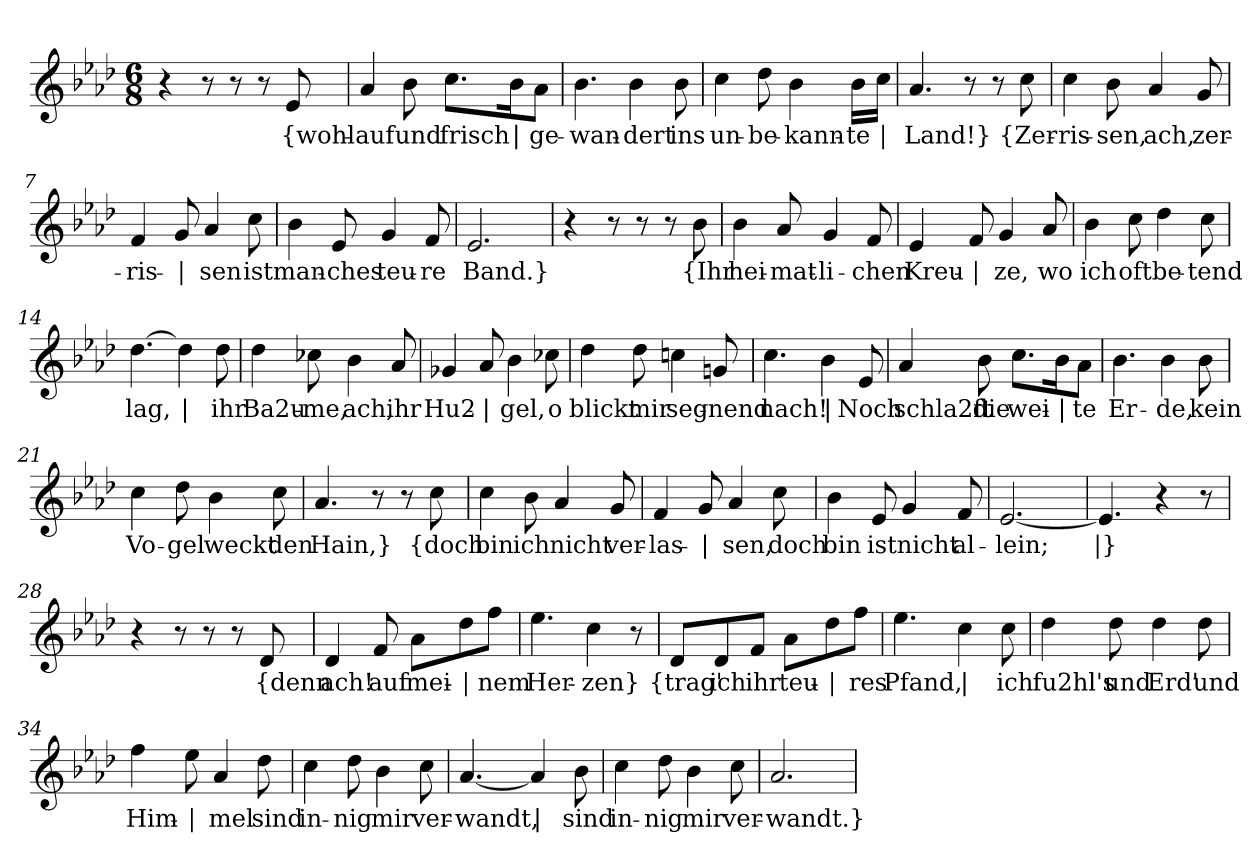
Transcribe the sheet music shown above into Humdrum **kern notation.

**kern	**text
*part1	*part1
*staff1	*staff1
*clefG2	*
*k[b-e-a-d-]	*
*M6/8	*
=1	=1
4r	.
8r	.
8r	.
8r	.
!	!LO:LY:b
8e-/	{wohl-
=2	=2
!	!LO:LY:b
4a-/	auf
!	!LO:LY:b
8b-\	und
!	!LO:LY:b
8.cc\L	frisch
!	!LO:LY:b
16b-\K	|
!	!LO:LY:b
8a-\J	ge-
=3	=3
!	!LO:LY:b
4.b-\	-wan-
!	!LO:LY:b
4b-\	-dert
!	!LO:LY:b
8b-\	ins
=4	=4
!	!LO:LY:b
4cc\	un-
!	!LO:LY:b
8dd-\	-be-
!	!LO:LY:b
4b-\	-kann-
!	!LO:LY:b
16b-\LL	-te
!	!LO:LY:b
16cc\JJ	|
=5	=5
!	!LO:LY:b
4.a-/	Land!}
8r	.
8r	.
!	!LO:LY:b
8cc\	{Zer-
!!LO:LB:g=z
=6	=6
!	!LO:LY:b
4cc\	-ris-
!	!LO:LY:b
8b-\	-sen,
!	!LO:LY:b
4a-/	ach,
!	!LO:LY:b
8g/	zer-
=7	=7
!	!LO:LY:b
4f/	-ris-
!	!LO:LY:b
8g/	|
!	!LO:LY:b
4a-/	-sen
!	!LO:LY:b
8cc\	ist
=8	=8
!	!LO:LY:b
4b-\	man-
!	!LO:LY:b
8e-/	-ches
!	!LO:LY:b
4g/	teu-
!	!LO:LY:b
8f/	-re
=9	=9
!	!LO:LY:b
2.e-/	Band.}
=10	=10
4r	.
8r	.
8r	.
8r	.
!	!LO:LY:b
8b-\	{Ihr
=11	=11
!	!LO:LY:b
4b-\	hei-
!	!LO:LY:b
8a-/	-mat-
!	!LO:LY:b
4g/	-li-
!	!LO:LY:b
8f/	-chen
!!LO:LB:g=z
=12	=12
!	!LO:LY:b
4e-/	Kreu-
!	!LO:LY:b
8f/	|
!	!LO:LY:b
4g/	-ze,
!	!LO:LY:b
8a-/	wo
=13	=13
!	!LO:LY:b
4b-\	ich
!	!LO:LY:b
8cc\	oft
!	!LO:LY:b
4dd-\	be-
!	!LO:LY:b
8cc\	-tend
=14	=14
!	!LO:LY:b
[4.dd-\	lag,
!	!LO:LY:b
4dd-\]	|
!	!LO:LY:b
8dd-\	ihr
=15	=15
!	!LO:LY:b
4dd-\	Ba2u-
!	!LO:LY:b
8cc-X\	-me,
!	!LO:LY:b
4b-\	ach,
!	!LO:LY:b
8a-/	ihr
=16	=16
!	!LO:LY:b
4g-X/	Hu2-
!	!LO:LY:b
8a-/	|
!	!LO:LY:b
4b-\	-gel,
!	!LO:LY:b
8cc-X\	o
=17	=17
!	!LO:LY:b
4dd-\	blickt
!	!LO:LY:b
8dd-\	mir
!	!LO:LY:b
4ccn\	seg-
!	!LO:LY:b
8gn/	-nend
!!LO:LB:g=z
=18	=18
!	!LO:LY:b
4.cc\	nach!
!	!LO:LY:b
4b-\	|
!	!LO:LY:b
8e-/	Noch
=19	=19
!	!LO:LY:b
4a-/	schla2ft
!	!LO:LY:b
8b-\	die
!	!LO:LY:b
8.cc\L	wei-
!	!LO:LY:b
16b-\K	|
!	!LO:LY:b
8a-\J	-te
=20	=20
!	!LO:LY:b
4.b-\	Er-
!	!LO:LY:b
4b-\	-de,
!	!LO:LY:b
8b-\	kein
=21	=21
!	!LO:LY:b
4cc\	Vo-
!	!LO:LY:b
8dd-\	-gel
!	!LO:LY:b
4b-\	weckt
!	!LO:LY:b
8cc\	den
=22	=22
!	!LO:LY:b
4.a-/	Hain,}
8r	.
8r	.
!	!LO:LY:b
8cc\	{doch
!!LO:LB:g=z
=23	=23
!	!LO:LY:b
4cc\	bin
!	!LO:LY:b
8b-\	ich
!	!LO:LY:b
4a-/	nicht
!	!LO:LY:b
8g/	ver-
=24	=24
!	!LO:LY:b
4f/	-las-
!	!LO:LY:b
8g/	|
!	!LO:LY:b
4a-/	-sen,
!	!LO:LY:b
8cc\	doch
=25	=25
!	!LO:LY:b
4b-\	bin
!	!LO:LY:b
8e-/	ist
!	!LO:LY:b
4g/	nicht
!	!LO:LY:b
8f/	al-
=26	=26
!	!LO:LY:b
[2.e-/	-lein;
=27	=27
!	!LO:LY:b
4.e-/]	|}
4r	.
8r	.
=28	=28
4r	.
8r	.
8r	.
8r	.
!	!LO:LY:b
8d-/	{denn
!!LO:LB:g=z
=29	=29
!	!LO:LY:b
4d-/	ach!
!	!LO:LY:b
8f/	auf
!	!LO:LY:b
8a-\L	mei-
!	!LO:LY:b
8dd-\	|
!	!LO:LY:b
8ff\J	-nem
=30	=30
!	!LO:LY:b
4.ee-\	Her-
!	!LO:LY:b
4cc\	-zen}
8r	.
=31	=31
!	!LO:LY:b
8d-/L	{trag'
!	!LO:LY:b
8d-/	ich
!	!LO:LY:b
8f/J	ihr
!	!LO:LY:b
8a-\L	teu-
!	!LO:LY:b
8dd-\	|
!	!LO:LY:b
8ff\J	-res
=32	=32
!	!LO:LY:b
4.ee-\	Pfand,
!	!LO:LY:b
4cc\	|
!	!LO:LY:b
8cc\	ich
=33	=33
!	!LO:LY:b
4dd-\	fu2hl's
!	!LO:LY:b
8dd-\	und
!	!LO:LY:b
4dd-\	Erd'
!	!LO:LY:b
8dd-\	und
!!LO:LB:g=z
=34	=34
!	!LO:LY:b
4ff\	Him-
!	!LO:LY:b
8ee-\	|
!	!LO:LY:b
4a-/	-mel
!	!LO:LY:b
8dd-\	sind
=35	=35
!	!LO:LY:b
4cc\	in-
!	!LO:LY:b
8dd-\	-nig
!	!LO:LY:b
4b-\	mir
!	!LO:LY:b
8cc\	ver-
=36	=36
!	!LO:LY:b
[4.a-/	wandt,
!	!LO:LY:b
4a-/]	|
!	!LO:LY:b
8b-\	sind
=37	=37
!	!LO:LY:b
4cc\	in-
!	!LO:LY:b
8dd-\	-nig
!	!LO:LY:b
4b-\	mir
!	!LO:LY:b
8cc\	ver-
=38	=38
!	!LO:LY:b
2.a-/	-wandt.}
=	=
*-	*-
